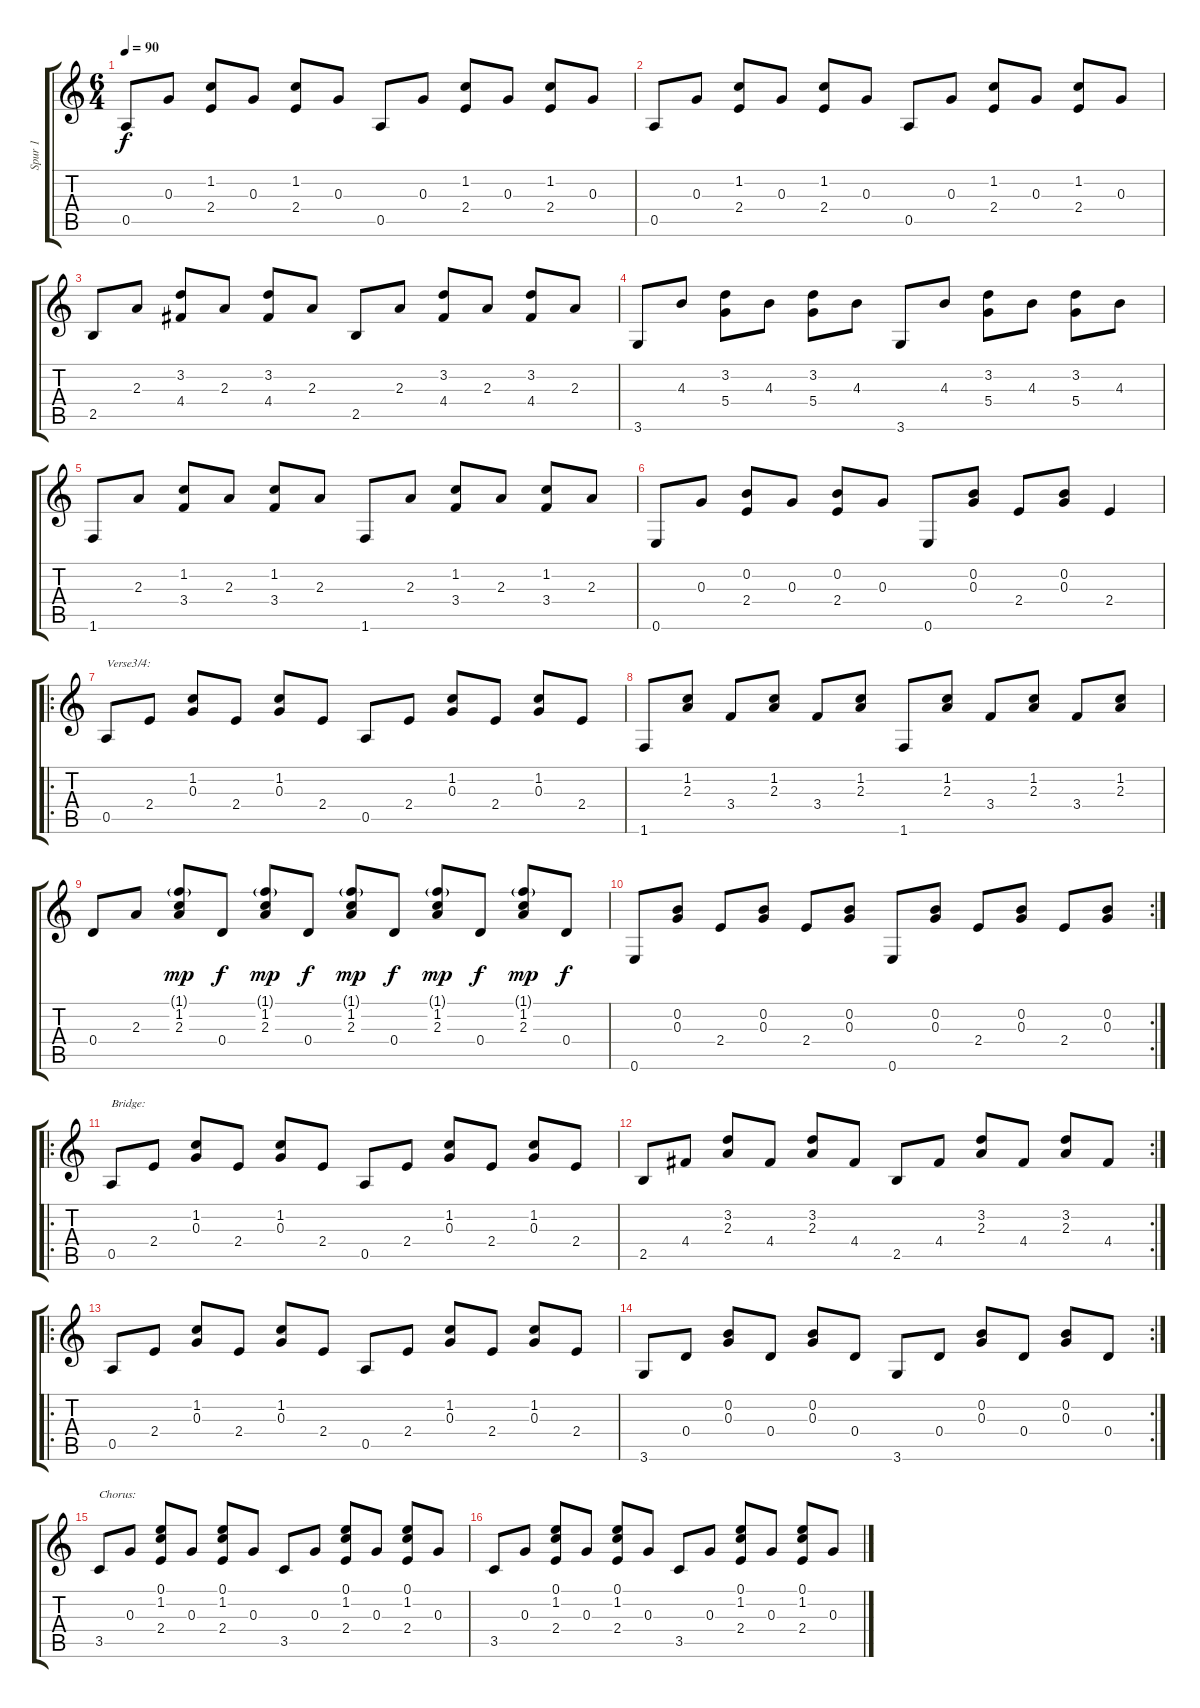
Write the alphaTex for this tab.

\track ("Spur 1" "Spur 1") {instrument acousticguitarnylon}
\staff {score tabs}
\tuning (E4 B3 G3 D3 A2 E2) {hide}
\ts (6 4)
\tempo 90
\clef g2
\ks c
0.5.8{dy f} 0.3.8 (1.2 2.4).8 0.3.8 (1.2 2.4).8 0.3.8 0.5.8 0.3.8 (1.2 2.4).8 0.3.8 (1.2 2.4).8 0.3.8 |
0.5.8 0.3.8 (1.2 2.4).8 0.3.8 (1.2 2.4).8 0.3.8 0.5.8 0.3.8 (1.2 2.4).8 0.3.8 (1.2 2.4).8 0.3.8 |
2.5.8 2.3.8 (3.2 4.4).8 2.3.8 (3.2 4.4).8 2.3.8 2.5.8 2.3.8 (3.2 4.4).8 2.3.8 (3.2 4.4).8 2.3.8 |
3.6.8 4.3.8 (3.2 5.4).8 4.3.8 (3.2 5.4).8 4.3.8 3.6.8 4.3.8 (3.2 5.4).8 4.3.8 (3.2 5.4).8 4.3.8 |
1.6.8 2.3.8 (1.2 3.4).8 2.3.8 (1.2 3.4).8 2.3.8 1.6.8 2.3.8 (1.2 3.4).8 2.3.8 (1.2 3.4).8 2.3.8 |
0.6.8 0.3.8 (0.2 2.4).8 0.3.8 (0.2 2.4).8 0.3.8 0.6.8 (0.2 0.3).8 2.4.8 (0.2 0.3).8 2.4.4 |
\ro
0.5.8{txt "Verse3/4:"} 2.4.8 (1.2 0.3).8 2.4.8 (1.2 0.3).8 2.4.8 0.5.8 2.4.8 (1.2 0.3).8 2.4.8 (1.2 0.3).8 2.4.8 |
1.6.8 (1.2 2.3).8 3.4.8 (1.2 2.3).8 3.4.8 (1.2 2.3).8 1.6.8 (1.2 2.3).8 3.4.8 (1.2 2.3).8 3.4.8 (1.2 2.3).8 |
0.4.8 2.3.8 (1.1{g} 1.2 2.3).8{dy mp} 0.4.8{dy f} (1.1{g} 1.2 2.3).8{dy mp} 0.4.8{dy f} (1.1{g} 1.2 2.3).8{dy mp} 0.4.8{dy f} (1.1{g} 1.2 2.3).8{dy mp} 0.4.8{dy f} (1.1{g} 1.2 2.3).8{dy mp} 0.4.8{dy f} |
\rc 2
0.6.8 (0.2 0.3).8 2.4.8 (0.2 0.3).8 2.4.8 (0.2 0.3).8 0.6.8 (0.2 0.3).8 2.4.8 (0.2 0.3).8 2.4.8 (0.2 0.3).8 |
\ro
0.5.8{txt "Bridge:"} 2.4.8 (1.2 0.3).8 2.4.8 (1.2 0.3).8 2.4.8 0.5.8 2.4.8 (1.2 0.3).8 2.4.8 (1.2 0.3).8 2.4.8 |
\rc 2
2.5.8 4.4.8 (3.2 2.3).8 4.4.8 (3.2 2.3).8 4.4.8 2.5.8 4.4.8 (3.2 2.3).8 4.4.8 (3.2 2.3).8 4.4.8 |
\ro
0.5.8 2.4.8 (1.2 0.3).8 2.4.8 (1.2 0.3).8 2.4.8 0.5.8 2.4.8 (1.2 0.3).8 2.4.8 (1.2 0.3).8 2.4.8 |
\rc 2
3.6.8 0.4.8 (0.2 0.3).8 0.4.8 (0.2 0.3).8 0.4.8 3.6.8 0.4.8 (0.2 0.3).8 0.4.8 (0.2 0.3).8 0.4.8 |
3.5.8{txt "Chorus:"} 0.3.8 (0.1 1.2 2.4).8 0.3.8 (0.1 1.2 2.4).8 0.3.8 3.5.8 0.3.8 (0.1 1.2 2.4).8 0.3.8 (0.1 1.2 2.4).8 0.3.8 |
3.5.8 0.3.8 (0.1 1.2 2.4).8 0.3.8 (0.1 1.2 2.4).8 0.3.8 3.5.8 0.3.8 (0.1 1.2 2.4).8 0.3.8 (0.1 1.2 2.4).8 0.3.8
